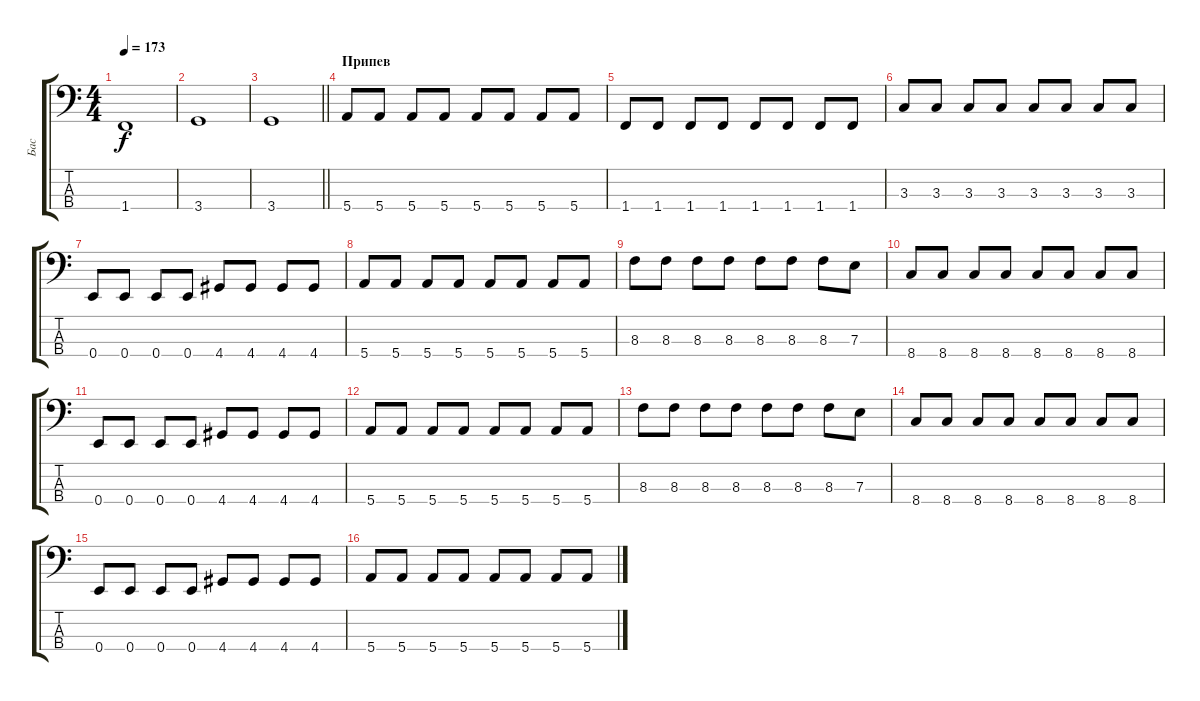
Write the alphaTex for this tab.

\track ("Бас" "Бас") {instrument electricbassfinger}
\staff {score tabs}
\tuning (G2 D2 A1 E1) {hide}
\ts (4 4)
\tempo 173
\clef f4
\ks c
1.4.1{dy f} |
3.4.1 |
\barLineRight lightlight
3.4.1 |
\section ("" "Припев")
5.4.8 5.4.8 5.4.8 5.4.8 5.4.8 5.4.8 5.4.8 5.4.8 |
1.4.8 1.4.8 1.4.8 1.4.8 1.4.8 1.4.8 1.4.8 1.4.8 |
3.3.8 3.3.8 3.3.8 3.3.8 3.3.8 3.3.8 3.3.8 3.3.8 |
0.4.8 0.4.8 0.4.8 0.4.8 4.4.8 4.4.8 4.4.8 4.4.8 |
5.4.8 5.4.8 5.4.8 5.4.8 5.4.8 5.4.8 5.4.8 5.4.8 |
8.3.8 8.3.8 8.3.8 8.3.8 8.3.8 8.3.8 8.3.8 7.3.8 |
8.4.8 8.4.8 8.4.8 8.4.8 8.4.8 8.4.8 8.4.8 8.4.8 |
0.4.8 0.4.8 0.4.8 0.4.8 4.4.8 4.4.8 4.4.8 4.4.8 |
5.4.8 5.4.8 5.4.8 5.4.8 5.4.8 5.4.8 5.4.8 5.4.8 |
8.3.8 8.3.8 8.3.8 8.3.8 8.3.8 8.3.8 8.3.8 7.3.8 |
8.4.8 8.4.8 8.4.8 8.4.8 8.4.8 8.4.8 8.4.8 8.4.8 |
0.4.8 0.4.8 0.4.8 0.4.8 4.4.8 4.4.8 4.4.8 4.4.8 |
5.4.8 5.4.8 5.4.8 5.4.8 5.4.8 5.4.8 5.4.8 5.4.8
